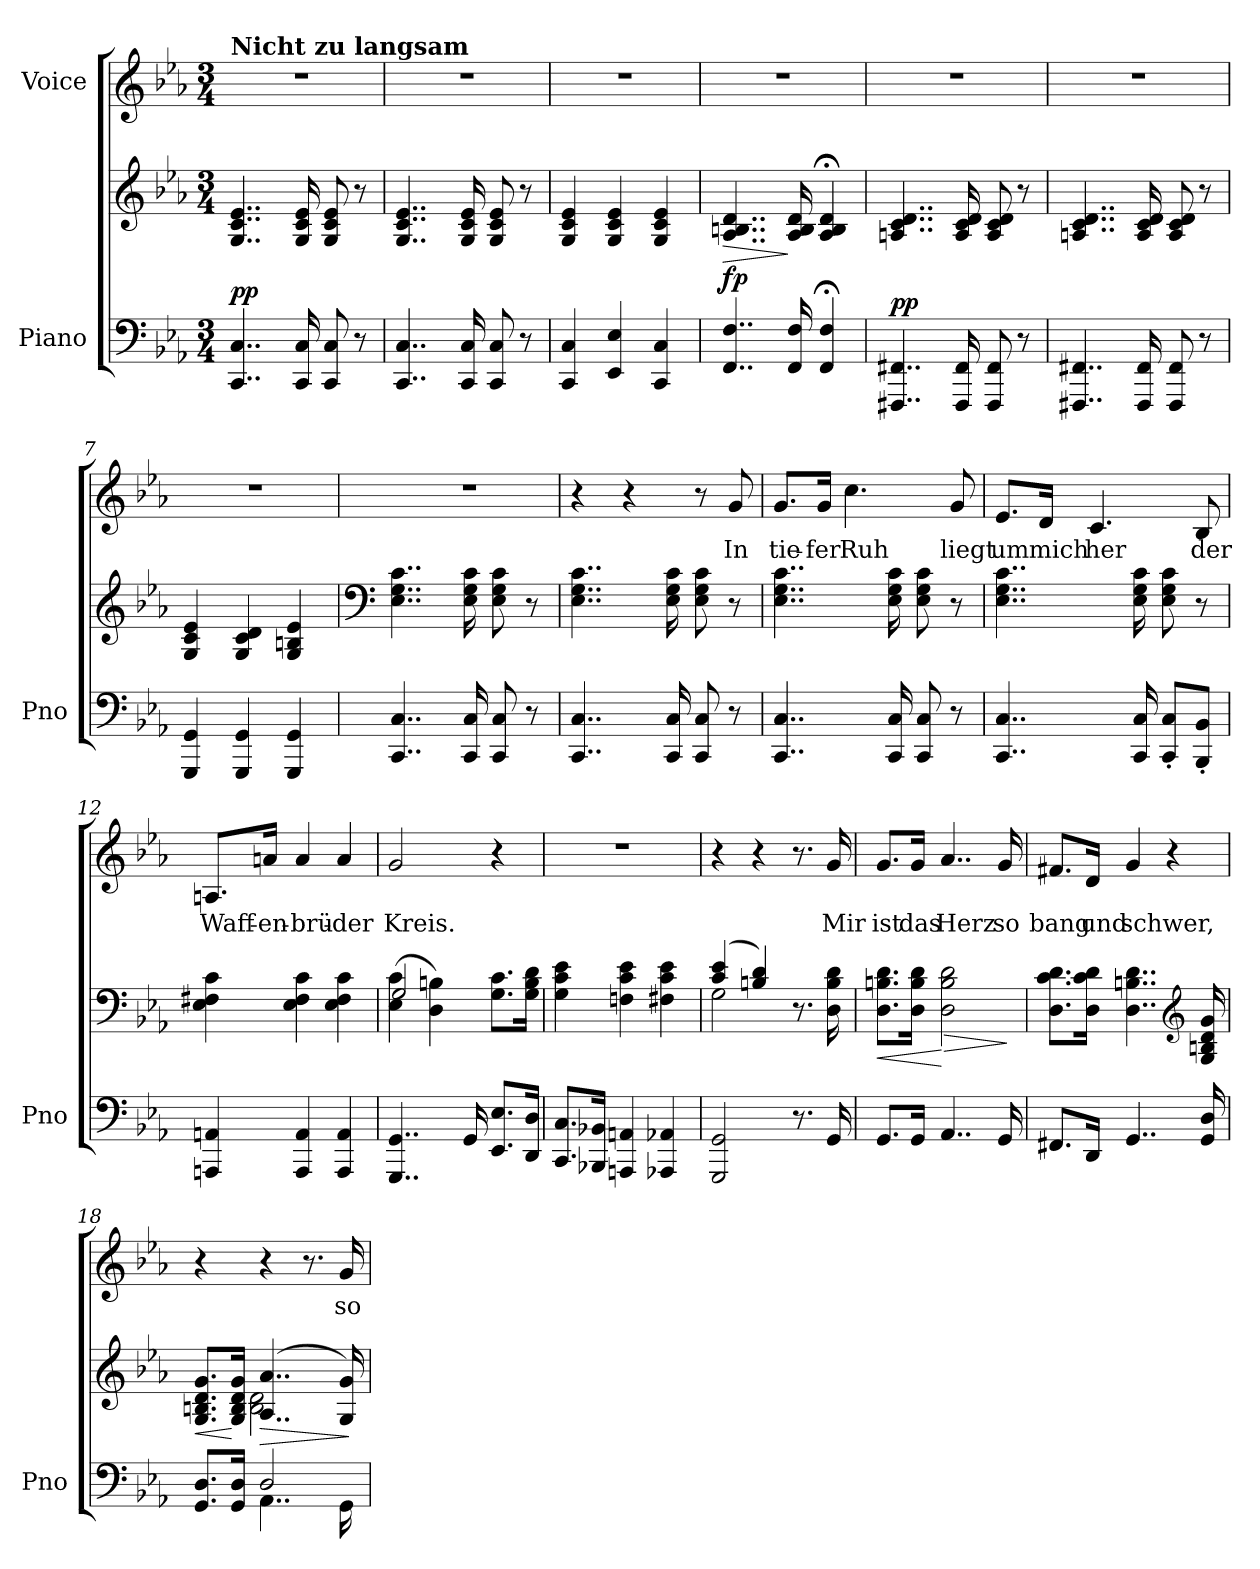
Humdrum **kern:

**kern	**kern	**dynam	**kern	**text
*part2	*part2	*part2	*part1	*part1
*staff3	*staff2	*staff2/3	*staff1	*staff1
*I"Piano	*	*	*I"Voice	*
*I'Pno	*	*	*	*
*clefF4	*clefG2	*	*clefG2	*
*k[b-e-a-]	*k[b-e-a-]	*	*k[b-e-a-]	*
*M3/4	*M3/4	*	*M3/4	*
=1	=1	=1	=1	=1
!	!	!	!LO:TX:a:B:t=Nicht zu langsam	!
!	!	!LO:DY:a=2	!	!
4..CC/ 4..C/	4..G/ 4..c/ 4..e-/	pp	2.r	.
16CC/ 16C/	16G/ 16c/ 16e-/	.	.	.
8CC/ 8C/	8G/ 8c/ 8e-/	.	.	.
8r	8r	.	.	.
=2	=2	=2	=2	=2
4..CC/ 4..C/	4..G/ 4..c/ 4..e-/	.	2.r	.
16CC/ 16C/	16G/ 16c/ 16e-/	.	.	.
8CC/ 8C/	8G/ 8c/ 8e-/	.	.	.
8r	8r	.	.	.
=3	=3	=3	=3	=3
4CC/ 4C/	4G/ 4c/ 4e-/	.	2.r	.
4EE-/ 4E-/	4G/ 4c/ 4e-/	.	.	.
4CC/ 4C/	4G/ 4c/ 4e-/	.	.	.
=4	=4	=4	=4	=4
!	!	!LO:HP:b	!	!
!	!	!LO:DY:n=1:a=2	!	!
4..FF/ 4..F/	4..A-/ 4..Bn/ 4..d/	> fp	2.r	.
16FF/ 16F/	16A-/ 16B/ 16d/	]	.	.
4FF/; 4F/;	4A-/;< 4B/;< 4d/;<	.	.	.
=5	=5	=5	=5	=5
!	!	!LO:DY:a=2	!	!
4..FFF#X/ 4..FF#X/	4..An/ 4..c/ 4..d/	pp	2.r	.
16FFF#/ 16FF#/	16A/ 16c/ 16d/	.	.	.
8FFF#/ 8FF#/	8A/ 8c/ 8d/	.	.	.
8r	8r	.	.	.
=6	=6	=6	=6	=6
4..FFF#X/ 4..FF#X/	4..An/ 4..c/ 4..d/	.	2.r	.
16FFF#/ 16FF#/	16A/ 16c/ 16d/	.	.	.
8FFF#/ 8FF#/	8A/ 8c/ 8d/	.	.	.
8r	8r	.	.	.
=7	=7	=7	=7	=7
4GGG/ 4GG/	4G/ 4c/ 4e-/	.	2.r	.
4GGG/ 4GG/	4G/ 4c/ 4d/	.	.	.
4GGG/ 4GG/	4G/ 4Bn/ 4e-/	.	.	.
=8	=8	=8	=8	=8
*	*clefF4	*	*	*
4..CC/ 4..C/	4..E-\ 4..G\ 4..c\	.	2.r	.
16CC/ 16C/	16E-\ 16G\ 16c\	.	.	.
8CC/ 8C/	8E-\ 8G\ 8c\	.	.	.
8r	8r	.	.	.
=9	=9	=9	=9	=9
4..CC/ 4..C/	4..E-\ 4..G\ 4..c\	.	4r	.
.	.	.	4r	.
16CC/ 16C/	16E-\ 16G\ 16c\	.	.	.
8CC/ 8C/	8E-\ 8G\ 8c\	.	8r	.
8r	8r	.	8g/	In
=10	=10	=10	=10	=10
4..CC/ 4..C/	4..E-\ 4..G\ 4..c\	.	8.g/L	tie-
.	.	.	16g/Jk	-fer
.	.	.	4.cc\	Ruh
16CC/ 16C/	16E-\ 16G\ 16c\	.	.	.
8CC/ 8C/	8E-\ 8G\ 8c\	.	.	.
8r	8r	.	8g/	liegt
=11	=11	=11	=11	=11
4..CC/ 4..C/	4..E-\ 4..G\ 4..c\	.	8.e-/L	um
.	.	.	16d/Jk	mich
.	.	.	4.c/	her
16CC/ 16C/	16E-\ 16G\ 16c\	.	.	.
8CC/' 8C/'L	8E-\ 8G\ 8c\	.	.	.
8BBB-/' 8BB-/'J	8r	.	8B-/	der
=12	=12	=12	=12	=12
4AAAn/ 4AAn/	4E-\ 4F#X\ 4c\	.	8.An/L	Waff-
.	.	.	16an/Jk	-en-
4AAA/ 4AA/	4E-\ 4F#\ 4c\	.	4a/	-brü-
4AAA/ 4AA/	4E-\ 4F#\ 4c\	.	4a/	-der
=13	=13	=13	=13	=13
*	*^	*	*	*
4..GGG/ 4..GG/	(>4E-\ 4c\	2G/	.	2g/	Kreis.
.	4D\ 4Bn\)	.	.	.	.
16GG/	.	.	.	.	.
8.EE-/ 8.E-/L	8.G\ 8.c\L	4ryy	.	4r	.
16DD/ 16D/Jk	16G\ 16B\ 16d\Jk	.	.	.	.
*	*v	*v	*	*	*
=14	=14	=14	=14	=14
8.CC/ 8.C/L	4G\ 4c\ 4e-\	.	2.r	.
16BBB-X/ 16BB-X/Jk	.	.	.	.
4AAAn/ 4AAn/	4Fn\ 4c\ 4e-\	.	.	.
4AAA-X/ 4AA-X/	4F#X\ 4c\ 4e-\	.	.	.
=15	=15	=15	=15	=15
*	*^	*	*	*
2GGG/ 2GG/	(4c/ 4e-/	2G\	.	4r	.
.	4Bn/ 4d/)	.	.	4r	.
8.r	4ryy	8.r	.	8.r	.
16GG/	.	16D\ 16B\ 16d\	.	16g/	Mir
=16	=16	=16	=16	=16	=16
!	!	!	!LO:HP:b	!	!
*	*v	*v	*	*	*
8.GG/L	8.D\ 8.Bn\ 8.d\L	<	8.g/L	ist
16GG/Jk	16D\ 16B\ 16d\Jk	.	16g/Jk	das
!	!	!LO:HP:n=1:b	!	!
4..AA-/	2D\ 2B\ 2d\	[ >	4..a-/	Herz
16GG/	.	.	16g/	so
.	.	]	.	.
=17	=17	=17	=17	=17
8.FF#X/L	8.D\ 8.c\ 8.d\L	.	8.f#X/L	bang
16DD/Jk	16D\ 16c\ 16d\Jk	.	16d/Jk	und
4..GG/	4..D\ 4..Bn\ 4..d\	.	4g/	schwer,
.	.	.	4r	.
*	*clefG2	*	*	*
16GG/ 16D/	16G/ 16Bn/ 16d/ 16g/	.	.	.
=18	=18	=18	=18	=18
*^	*	*	*	*
!	!	!	!LO:HP:b	!	!
*	*	*^	*	*	*
8.GG/ 8.D/L	4ryy	8.G/ 8.Bn/ 8.d/ 8.g/L	4ryy	<	4r	.
16GG/ 16D/Jk	.	16G/ 16B/ 16d/ 16g/Jk	.	[	.	.
!	!	!	!	!LO:HP:b	!	!
2D/	4..AA-\	(4..A-/ 4..a-/	2B\ 2d\	>	4r	.
.	.	.	.	.	8.r	.
.	16GG\	16G/ 16g/)	.	.	16g/	so
*v	*v	*	*	*	*	*
*	*v	*v	*	*	*
.	.	]	.	.
=	=	=	=	=
*-	*-	*-	*-	*-
